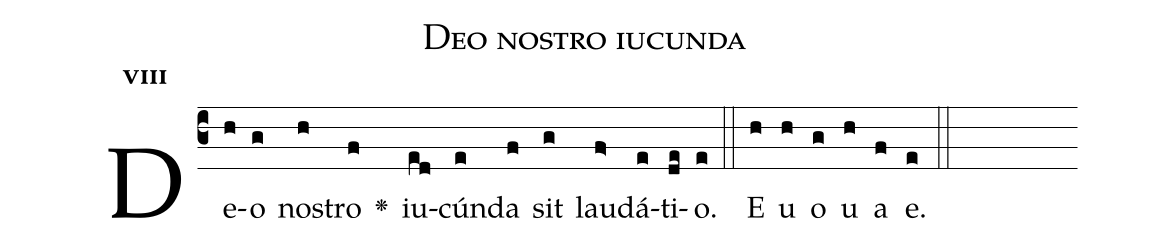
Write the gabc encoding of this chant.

name:Deo nostro iucunda;
office-part:Antiphona;
mode:8;
%%
initial-style: 1;
name: Deo nostro iucunda;
book: Antiphonae & Responsoria/Tomus III, p. 104;
occasion: Psalterium Hebdomada IV Feria V;
office-part: Laudes Ant 3;
user-notes: ;
commentary: ;
annotation: 8g;
centering-scheme: english;
fontsize: 12;
font: OFLSortsMillGoudy;
height: 11;
width: 4.5;
%%
(c3)De(h)o(g) no(h)stro(f) <v>\greheightstar</v>() iu(ed)cún(e)da(f) sit(g) lau(f>)dá(e)ti(de)o.(e) (::)
E(h) u(h) o(g) u(h) a(f) e.(e) (::)
